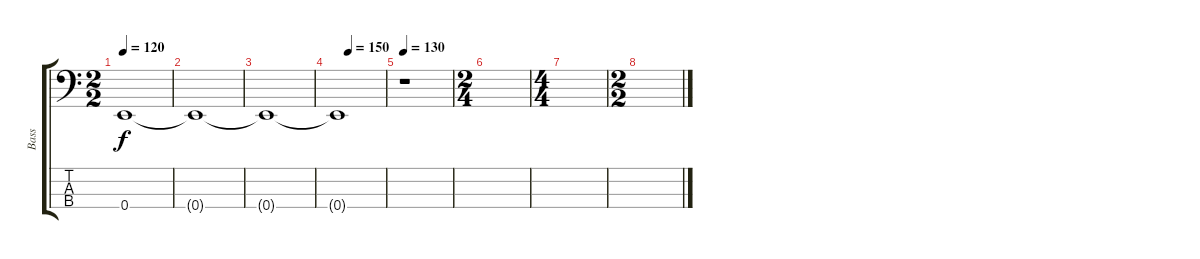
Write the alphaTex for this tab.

\track ("Bass" "Bass") {instrument electricbassfinger}
\staff {score tabs}
\tuning (G2 D2 A1 E1) {hide}
\ts (2 2)
\tempo 120
\clef f4
\ks c
0.4.1{dy f} |
0.4{t}.1 |
0.4{t}.1 |
\tempo (150 0.25)
0.4{t}.1 |
\tempo 130
r.1 |
\ts (2 4)
|
\ts (4 4)
|
\ts (2 2)
